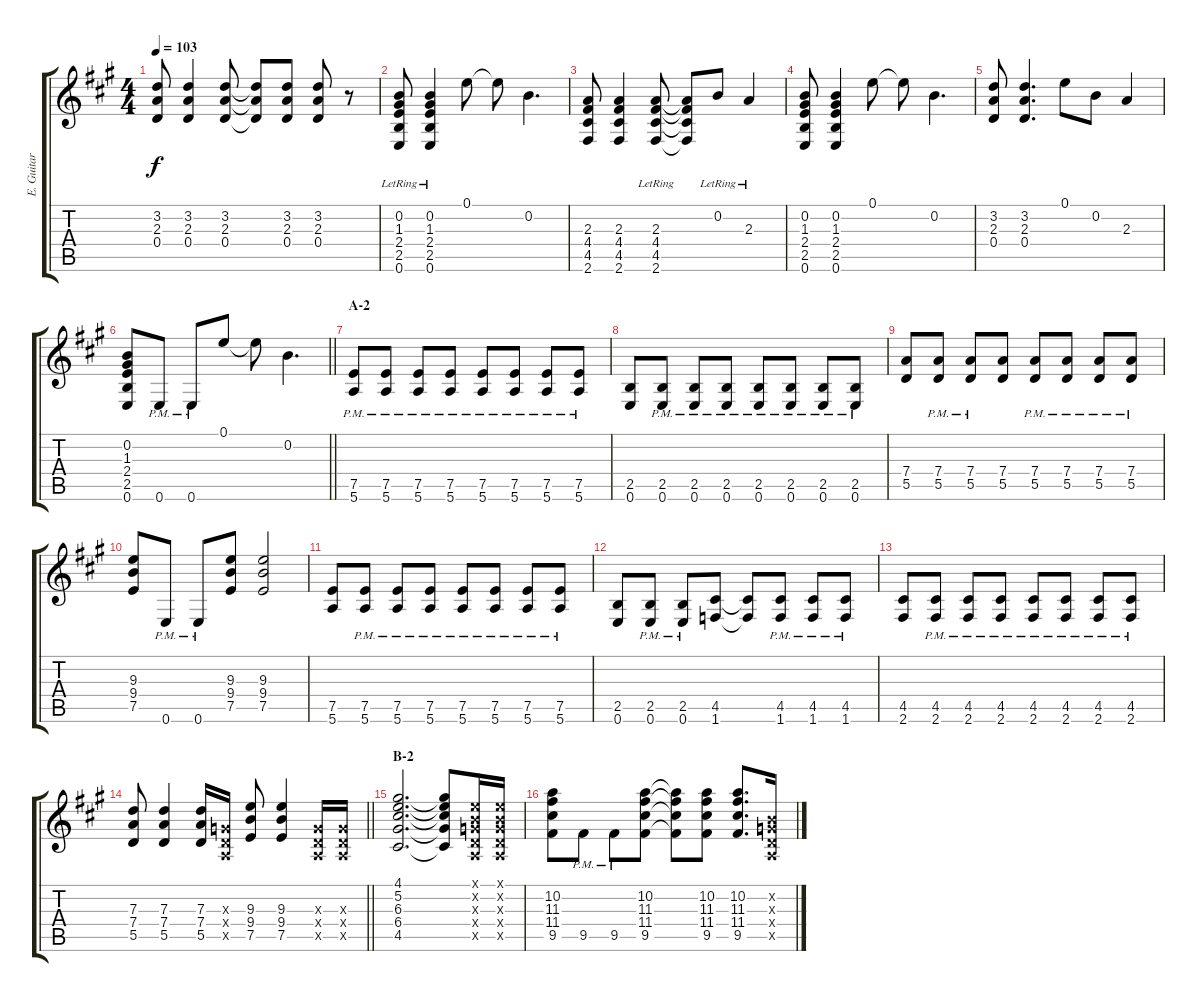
\track ("E. Guitar I" "E. Guitar ") {instrument overdrivenguitar}
\staff {score tabs}
\tuning (E4 B3 G3 D3 A2 E2) {hide}
\ts (4 4)
\tempo 103
\clef g2
\ks a
(3.2 2.3 0.4).8{dy f} (3.2 2.3 0.4).4 (3.2 2.3 0.4).8 (3.2{t} 2.3{t} 0.4{t}).8 (3.2 2.3 0.4).8 (3.2 2.3 0.4).8 r.8 |
(0.2{lr} 1.3{lr} 2.4{lr} 2.5{lr} 0.6{lr}).8 (0.2{lr} 1.3{lr} 2.4{lr} 2.5{lr} 0.6{lr}).4 0.1.8 0.1{t}.8 0.2.4{d} |
(2.3 4.4 4.5 2.6).8 (2.3 4.4 4.5 2.6).4 (2.3{lr} 4.4{lr} 4.5{lr} 2.6{lr}).8 (2.3{t} 4.4{t} 4.5{t} 2.6{t}).8 0.2{lr}.8 2.3{lr}.4 |
(0.2 1.3 2.4 2.5 0.6).8 (0.2 1.3 2.4 2.5 0.6).4 0.1.8 0.1{t}.8 0.2.4{d} |
(3.2 2.3 0.4).8 (3.2 2.3 0.4).4{d} 0.1.8 0.2.8 2.3.4 |
\barLineRight lightlight
(0.2 1.3 2.4 2.5 0.6).8 0.6{pm}.8 0.6{pm}.8 0.1.8 0.1{t}.8 0.2.4{d} |
\section ("" "A-2")
(7.5{pm} 5.6{pm}).8 (7.5{pm} 5.6{pm}).8 (7.5{pm} 5.6{pm}).8 (7.5{pm} 5.6{pm}).8 (7.5{pm} 5.6{pm}).8 (7.5{pm} 5.6{pm}).8 (7.5{pm} 5.6{pm}).8 (7.5{pm} 5.6{pm}).8 |
(2.5 0.6).8 (2.5{pm} 0.6{pm}).8 (2.5{pm} 0.6{pm}).8 (2.5{pm} 0.6{pm}).8 (2.5{pm} 0.6{pm}).8 (2.5{pm} 0.6{pm}).8 (2.5{pm} 0.6{pm}).8 (2.5{pm} 0.6{pm}).8 |
(7.4 5.5).8 (7.4{pm} 5.5{pm}).8 (7.4{pm} 5.5{pm}).8 (7.4 5.5).8 (7.4{pm} 5.5{pm}).8 (7.4{pm} 5.5{pm}).8 (7.4{pm} 5.5{pm}).8 (7.4{pm} 5.5{pm}).8 |
(9.3 9.4 7.5).8 0.6{pm}.8 0.6{pm}.8 (9.3 9.4 7.5).8 (9.3 9.4 7.5).2 |
(7.5 5.6).8 (7.5{pm} 5.6{pm}).8 (7.5{pm} 5.6{pm}).8 (7.5{pm} 5.6{pm}).8 (7.5{pm} 5.6{pm}).8 (7.5{pm} 5.6{pm}).8 (7.5{pm} 5.6{pm}).8 (7.5{pm} 5.6{pm}).8 |
(2.5 0.6).8 (2.5{pm} 0.6{pm}).8 (2.5{pm} 0.6{pm}).8 (4.5 1.6).8 (4.5{t} 1.6{t}).8 (4.5{pm} 1.6{pm}).8 (4.5{pm} 1.6{pm}).8 (4.5{pm} 1.6{pm}).8 |
(4.5 2.6).8 (4.5{pm} 2.6{pm}).8 (4.5{pm} 2.6{pm}).8 (4.5{pm} 2.6{pm}).8 (4.5{pm} 2.6{pm}).8 (4.5{pm} 2.6{pm}).8 (4.5{pm} 2.6{pm}).8 (4.5{pm} 2.6{pm}).8 |
\barLineRight lightlight
(7.3 7.4 5.5).8 (7.3 7.4 5.5).4 (7.3 7.4 5.5).16 (0.3{x} 0.4{x} 0.5{x}).16 (9.3 9.4 7.5).8 (9.3 9.4 7.5).4 (0.3{x} 0.4{x} 0.5{x}).16 (0.3{x} 0.4{x} 0.5{x}).16 |
\section ("" "B-2")
(4.1 5.2 6.3 6.4 4.5).2{d} (4.1{t} 5.2{t} 6.3{t} 6.4{t} 4.5{t}).8 (0.1{x} 0.2{x} 0.3{x} 0.4{x} 0.5{x}).16 (0.1{x} 0.2{x} 0.3{x} 0.4{x} 0.5{x}).16 |
(10.2 11.3 11.4 9.5).8 9.5{pm}.8 9.5{pm}.8 (10.2 11.3 11.4 9.5).8 (10.2{t} 11.3{t} 11.4{t} 9.5{t}).8 (10.2 11.3 11.4 9.5).8 (10.2 11.3 11.4 9.5).8{d} (0.2{x} 0.3{x} 0.4{x} 0.5{x}).16
